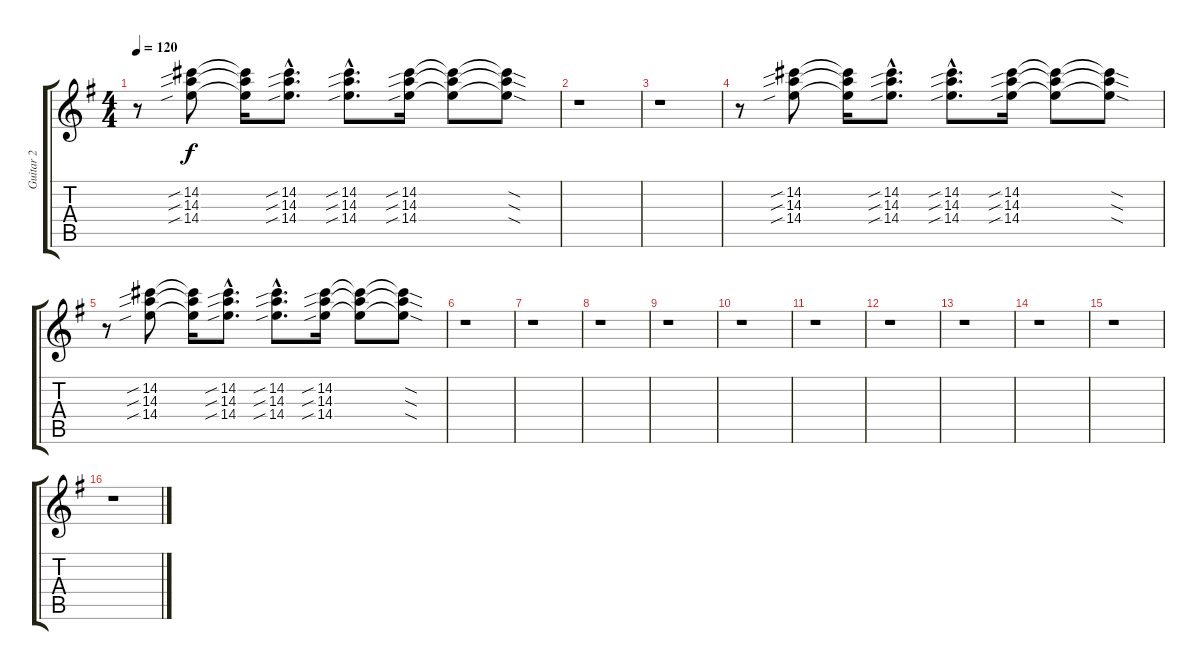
\track ("Guitar 2" "Guitar 2") {instrument distortionguitar}
\staff {score tabs}
\tuning (D4 B3 G3 D3 G2 D2) {hide}
\ts (4 4)
\tempo 120
\clef g2
\ks g
r.8{dy f} (14.2{sib} 14.3{sib} 14.4{sib}).8 (14.2{t} 14.3{t} 14.4{t}).16 (14.2{sib hac} 14.3{sib hac} 14.4{sib hac}).8{d} (14.2{sib hac} 14.3{sib hac} 14.4{sib hac}).8{d} (14.2{sib} 14.3{sib} 14.4{sib}).16 (14.2{t} 14.3{t} 14.4{t}).8 (14.2{sod t} 14.3{sod t} 14.4{sod t}).8 |
r.1 |
r.1 |
r.8 (14.2{sib} 14.3{sib} 14.4{sib}).8 (14.2{t} 14.3{t} 14.4{t}).16 (14.2{sib hac} 14.3{sib hac} 14.4{sib hac}).8{d} (14.2{sib hac} 14.3{sib hac} 14.4{sib hac}).8{d} (14.2{sib} 14.3{sib} 14.4{sib}).16 (14.2{t} 14.3{t} 14.4{t}).8 (14.2{sod t} 14.3{sod t} 14.4{sod t}).8 |
r.8 (14.2{sib} 14.3{sib} 14.4{sib}).8 (14.2{t} 14.3{t} 14.4{t}).16 (14.2{sib hac} 14.3{sib hac} 14.4{sib hac}).8{d} (14.2{sib hac} 14.3{sib hac} 14.4{sib hac}).8{d} (14.2{sib} 14.3{sib} 14.4{sib}).16 (14.2{t} 14.3{t} 14.4{t}).8 (14.2{sod t} 14.3{sod t} 14.4{sod t}).8 |
r.1 |
r.1 |
r.1 |
r.1 |
r.1 |
r.1 |
r.1 |
r.1 |
r.1 |
r.1 |
r.1
